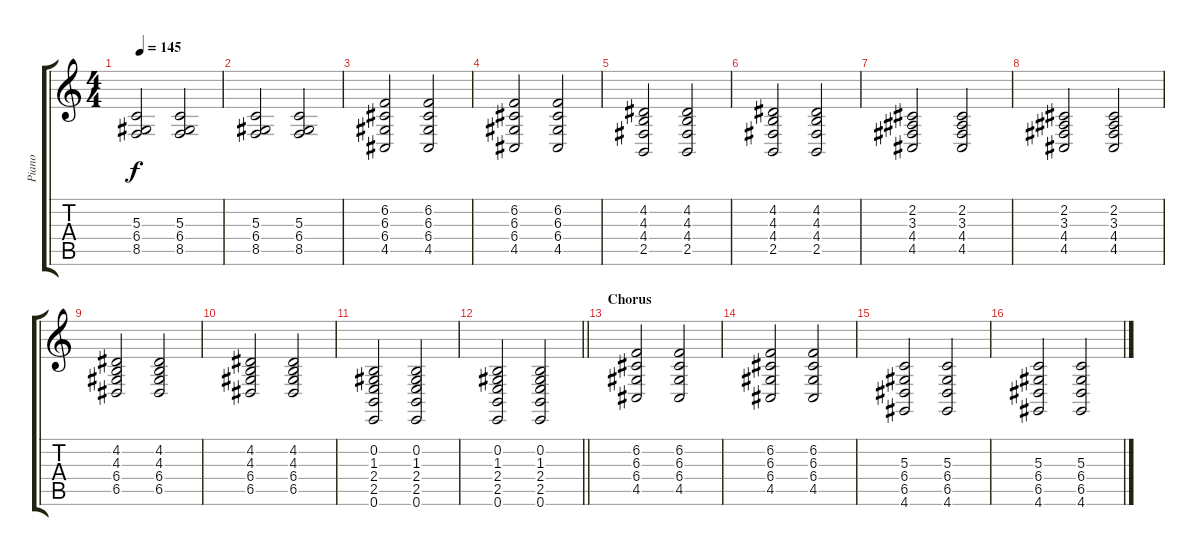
\track ("Piano" "Piano") {instrument acousticgrandpiano}
\staff {score tabs}
\tuning (E4 B3 G3 D3 A2 E2) {hide}
\ts (4 4)
\tempo 145
\clef g2
\ks c
(5.3 6.4 8.5).2{dy f} (5.3 6.4 8.5).2 |
(5.3 6.4 8.5).2 (5.3 6.4 8.5).2 |
(6.2 6.3 6.4 4.5).2 (6.2 6.3 6.4 4.5).2 |
(6.2 6.3 6.4 4.5).2 (6.2 6.3 6.4 4.5).2 |
(4.2 4.3 4.4 2.5).2 (4.2 4.3 4.4 2.5).2 |
(4.2 4.3 4.4 2.5).2 (4.2 4.3 4.4 2.5).2 |
(2.2 3.3 4.4 4.5).2 (2.2 3.3 4.4 4.5).2 |
(2.2 3.3 4.4 4.5).2 (2.2 3.3 4.4 4.5).2 |
(4.2 4.3 6.4 6.5).2 (4.2 4.3 6.4 6.5).2 |
(4.2 4.3 6.4 6.5).2 (4.2 4.3 6.4 6.5).2 |
(0.2 1.3 2.4 2.5 0.6).2 (0.2 1.3 2.4 2.5 0.6).2 |
\barLineRight lightlight
(0.2 1.3 2.4 2.5 0.6).2 (0.2 1.3 2.4 2.5 0.6).2 |
\section ("" "Chorus")
(6.2 6.3 6.4 4.5).2 (6.2 6.3 6.4 4.5).2 |
(6.2 6.3 6.4 4.5).2 (6.2 6.3 6.4 4.5).2 |
(5.3 6.4 6.5 4.6).2 (5.3 6.4 6.5 4.6).2 |
(5.3 6.4 6.5 4.6).2 (5.3 6.4 6.5 4.6).2
